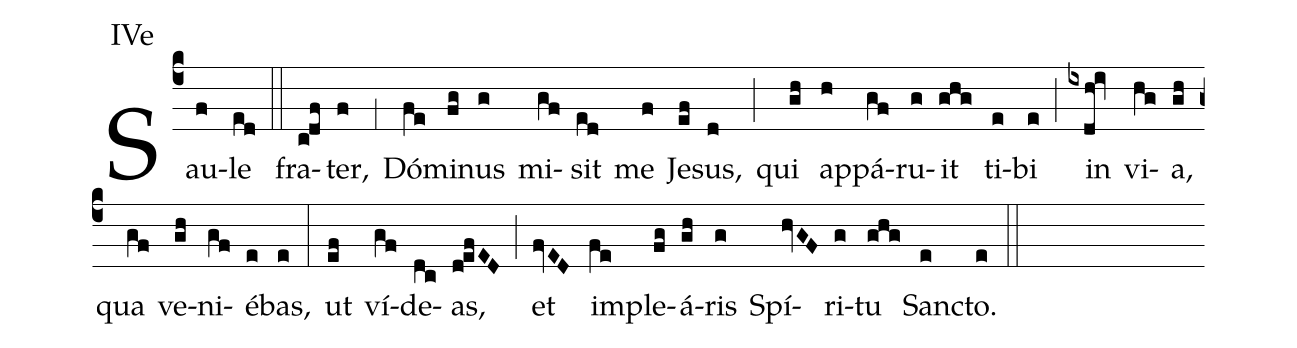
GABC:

annotation: IVe;
%%
(c4) Sau(f)le(ed) (::) fra(c!df)ter,(f) (;1) Dó(fe)mi(fg)nus(g) mi(gf)sit(ed) me(f) Je(ef)sus,(d) (;) qui(gh) ap(h)pá(gf)ru(g)it(ghg) ti(e)bi(e) (;) in(ixdh!iv) vi(hg)a,(gh) qua(gf) ve(gh)ni(gf)é(e)bas,(e) (:) ut(ef) ví(gf)de(dc)as,(d!efED) (;) et(fvED) im(fe)ple(fg)á(gh)ris(g) Spí(hvGF)ri(g)tu(ghg) San(e)cto.(e) (::)
